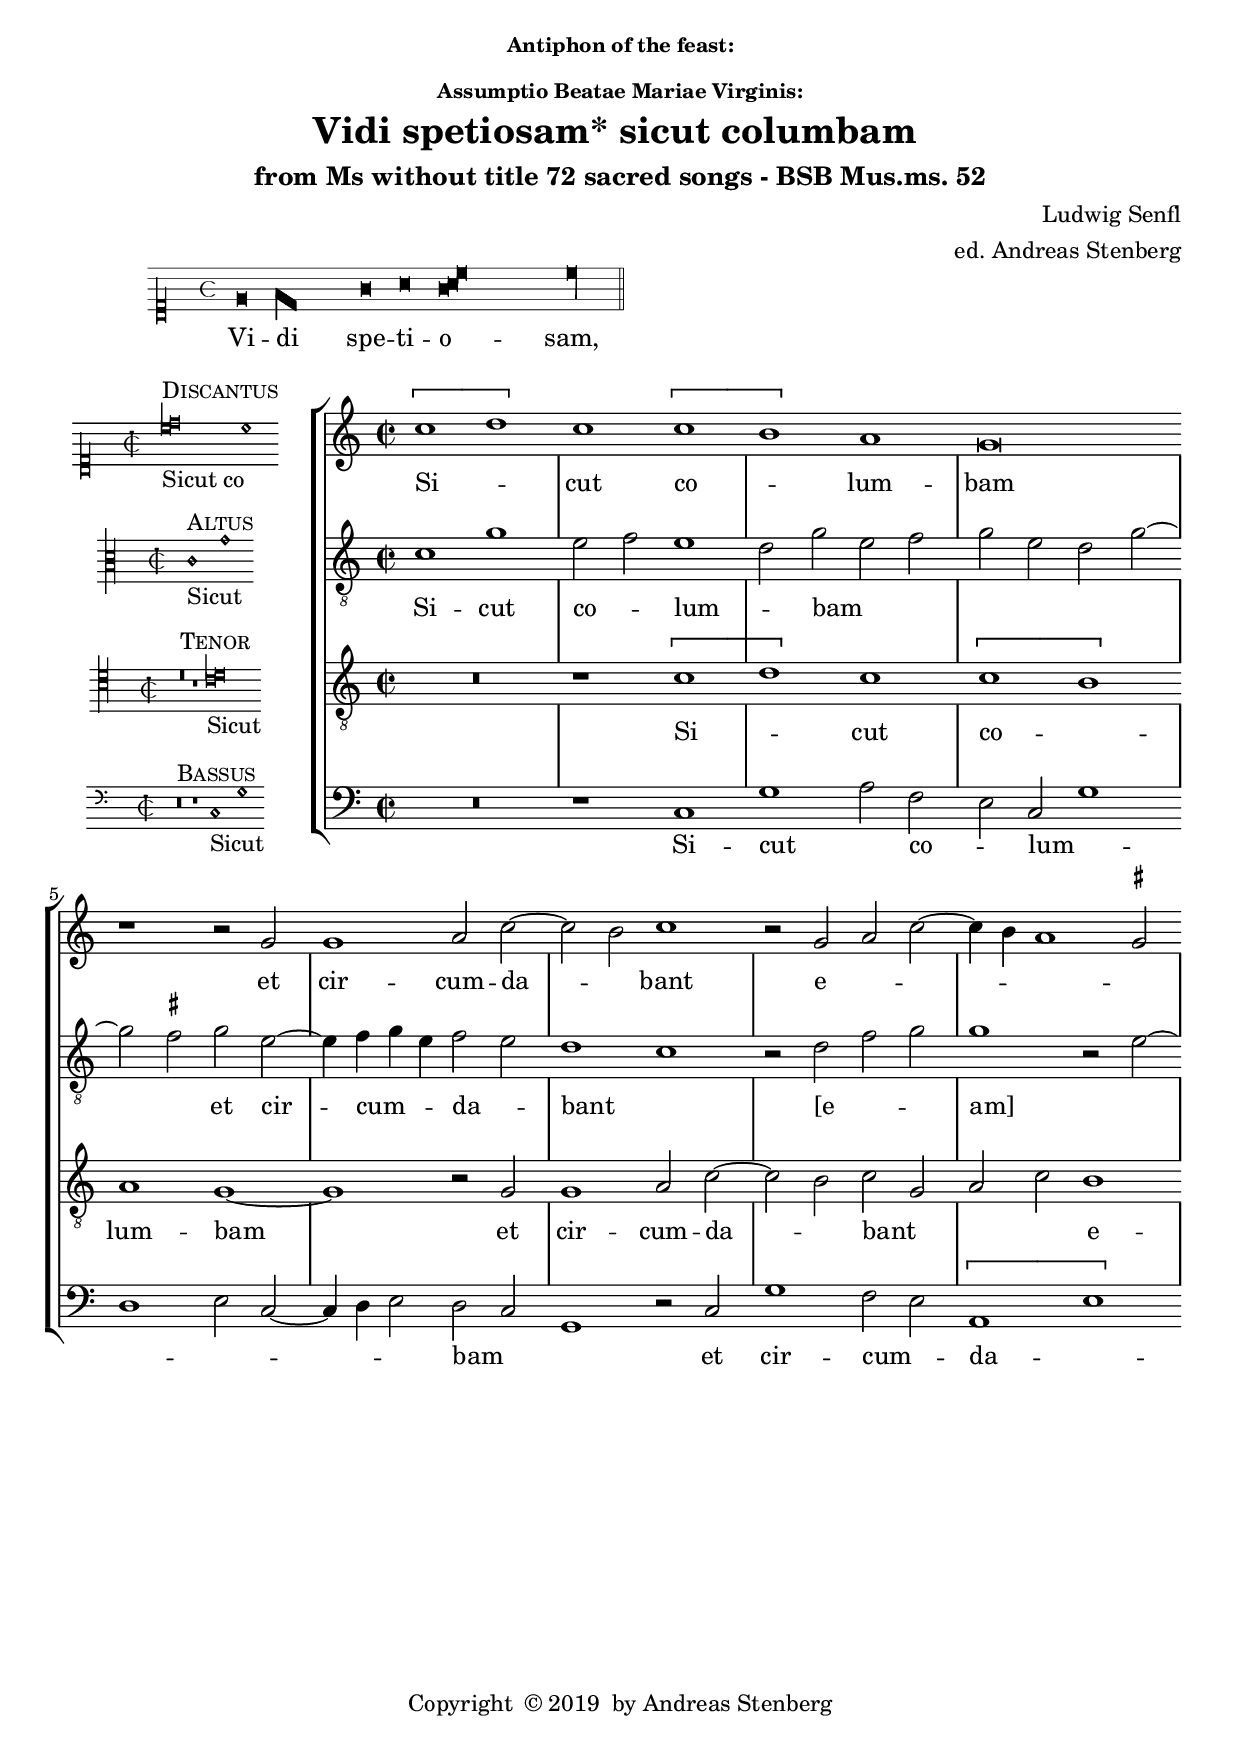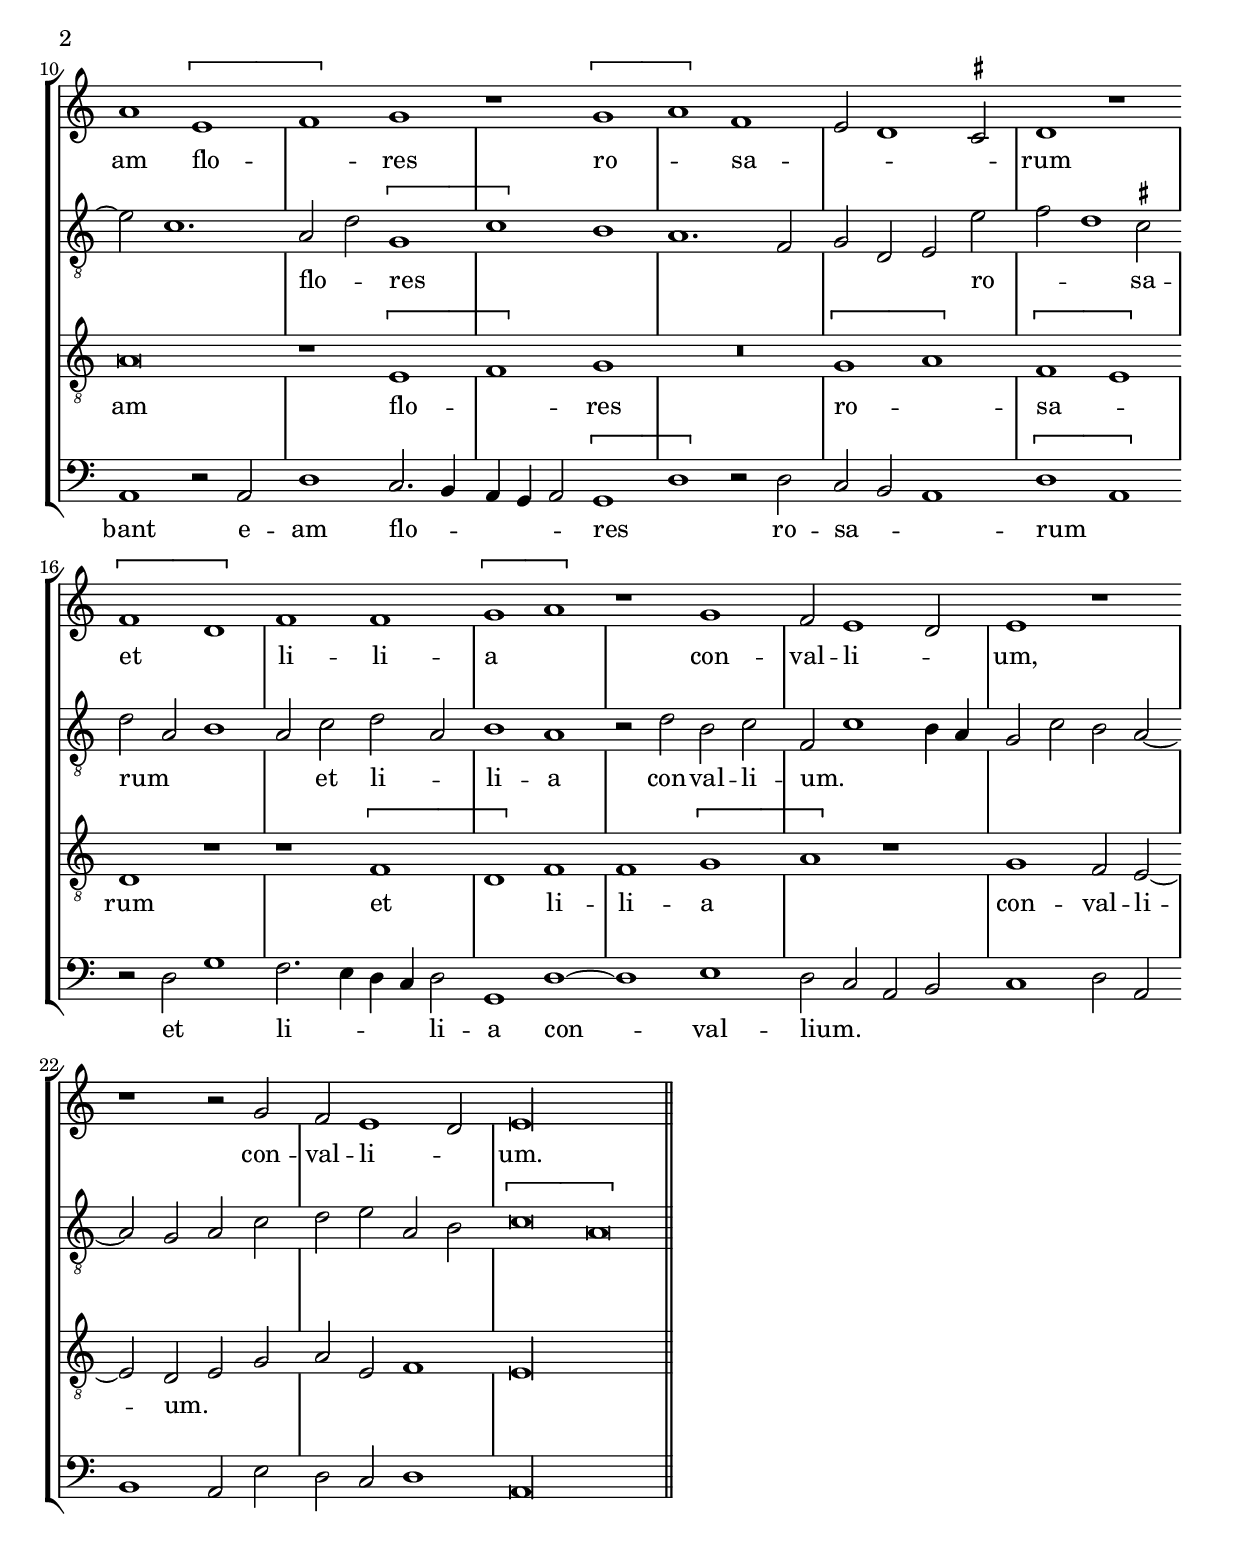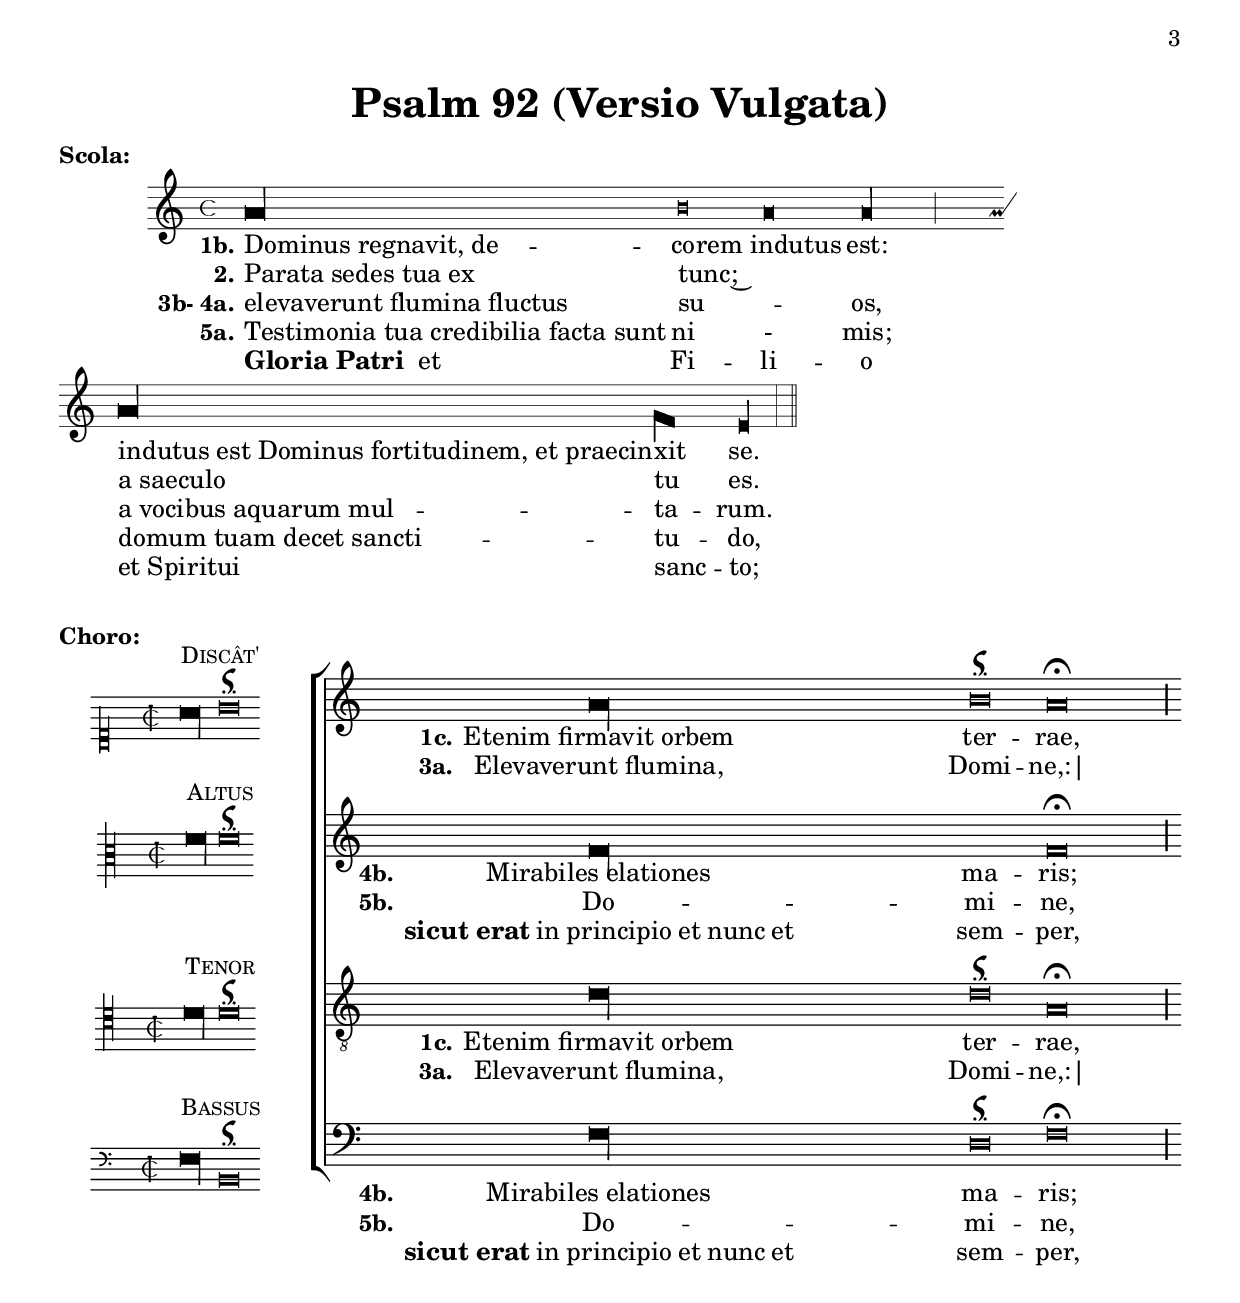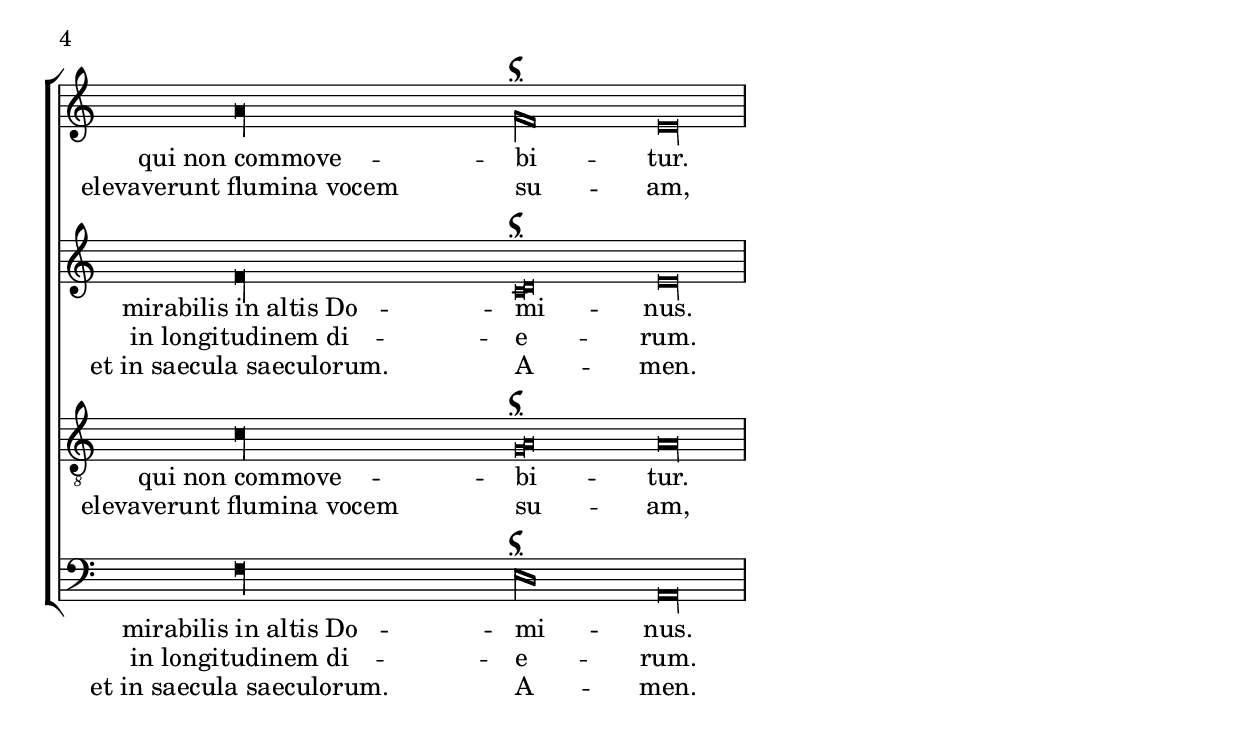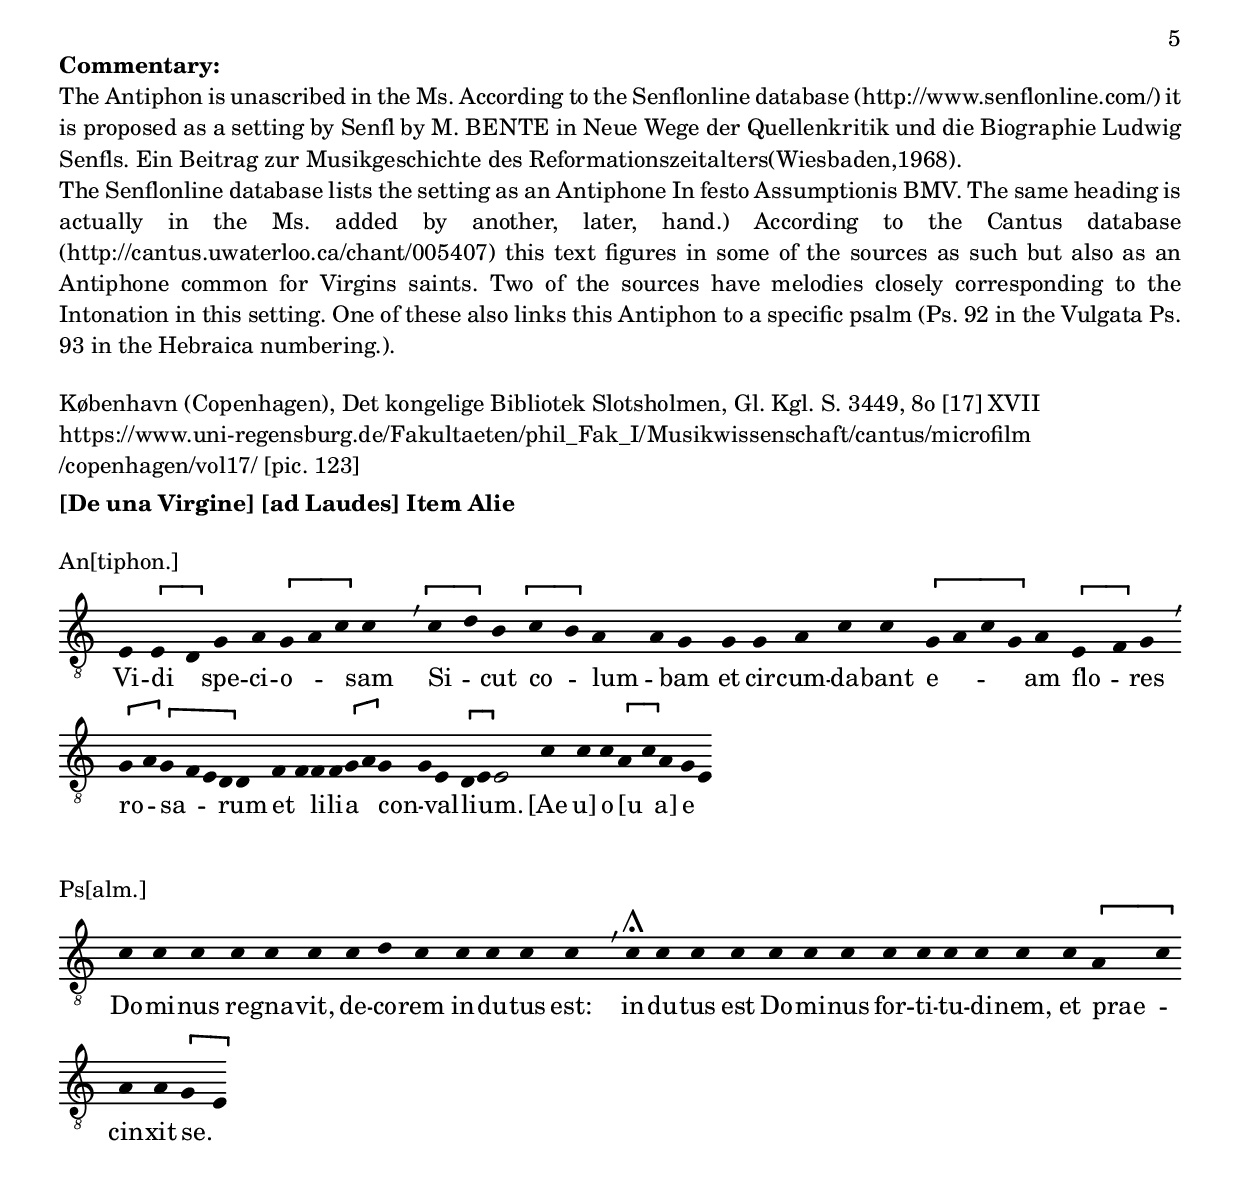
\version "2.18.0"
\include "deutsch.ly"
ficta = \once \set suggestAccidentals =##t
%% from gregoriana.ly
virgula = {
  \once \override BreathingSign.text = #(make-musicglyph-markup "scripts.rcomma")
  \once \override BreathingSign.font-size = #-2

  % Workaround: add padding.  Correct fix would be spacing engine handle this.
  \once \override BreathingSign.minimum-X-extent = #'(-1.0 . 0.0)
  \once \override BreathingSign.minimum-Y-extent = #'(-2.5 . 2.5)

  \breathe
}
caesura = {
  \once \override BreathingSign.text = #(make-musicglyph-markup "scripts.rvarcomma")
  \once \override BreathingSign.font-size = #-2

  % Workaround: add padding.  Correct fix would be spacing engine handle this.
  \once \override BreathingSign.minimum-X-extent = #'(-1.0 . 0.0)
  \once \override BreathingSign.minimum-Y-extent = #'(-2.5 . 2.5)

  \breathe
}
divisioMinima = {
  \once \override BreathingSign.stencil = #ly:breathing-sign::divisio-minima

  % Workaround: add padding.  Correct fix would be spacing engine handle this.
  \once \override BreathingSign.minimum-X-extent = #'(-1.0 . 0.0)
  \once \override BreathingSign.minimum-Y-extent = #'(-2.5 . 2.5)

  \breathe
}
divisioMaior = {
  \once \override BreathingSign.stencil = #ly:breathing-sign::divisio-maior
  \once \override BreathingSign.Y-offset = #0

  % Workaround: add padding.  Correct fix would be spacing engine handle this.
  \once \override BreathingSign.minimum-X-extent = #'(-1.0 . 0.0)
  \once \override BreathingSign.minimum-Y-extent = #'(-2.5 . 2.5)

  \breathe
}
divisioMaxima = {
  \once \override BreathingSign.stencil = #ly:breathing-sign::divisio-maxima
  \once \override BreathingSign.Y-offset = #0

  % Workaround: add padding.  Correct fix would be spacing engine handle this.
  \once \override BreathingSign.minimum-X-extent = #'(-1.0 . 0.0)
  \once \override BreathingSign.minimum-Y-extent = #'(-2.5 . 2.5)

  \breathe
}
finalis = {
  \once \override BreathingSign.stencil = #ly:breathing-sign::finalis
  \once \override BreathingSign.Y-offset = #0

  % Workaround: add padding.  Correct fix would be spacing engine handle this.
  \once \override BreathingSign.minimum-X-extent = #'(-1.0 . 0.0)
  \once \override BreathingSign.minimum-Y-extent = #'(-2.5 . 2.5)

  \breathe
}

\header {
  title = \markup {
    \center-column {
      \small "Antiphon of the feast:"
      \small "Assumptio Beatae Mariae Virginis:"
      "Vidi spetiosam* sicut columbam "
      %      "Wann er zu nacht"
      \vspace #0.5
    }
  }
  subtitle = "from Ms without title 72 sacred songs - BSB Mus.ms. 52"
  composer = "Ludwig Senfl"
  arranger = "ed. Andreas Stenberg"
  poet = ""
  meter =""
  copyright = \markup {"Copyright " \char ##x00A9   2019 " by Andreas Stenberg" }
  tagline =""
}
Inton = \relative c'' {
  \set Score.tempoHideNote = ##t
  \tempo 2 . = 86
  \override NoteHead.style = #'blackpetrucci
  e,\breve*1/4
  \[f\breve*1/4 \melisma d\breve*1/4 \melismaEnd \]
  g\breve*1/4 a\breve*1/4
  \[g\breve*1/4 \melisma a\breve*1/4 c\breve*1/4 \melismaEnd \]
  c\longa*1/4
  \revert Staff.BarLine.transparent
  \bar "||"
}
\score {
  <<
    \new MensuralVoice = "discantus" {
      \clef "petrucci-c1"
      \hide Score.BarNumber {
        \Inton
      }
    }
    \new Lyrics \lyricsto "discantus" {
      Vi -- di spe -- ti -- o -- sam,
    }
  >>
  \layout {
    line-width = #160
  }
}

global = {
  \key c \major
}

sopMusic = \relative c'' {

  \set Score.tempoHideNote = ##t
  \tempo 2 = 86
  \time 2/2
  \set Timing.measureLength = #(ly:make-moment 4/2)
  \override Staff.BarLine.transparent = ##t
 \[c1( d1)\]
 c1 \[c1(
 h1)\] a1
 g\breve
 r1 r2 g2
 g1 a2 c2~(
 c2 h2) c1			%% end of first line in orig.
 r2 g2( a2 c2~
 c4 h4 a1 \ficta gis2)
 a1 \[e1(
 f1)\] g1
 r1 \[g1(
 a1)\] f1(
 e2 d1 \ficta cis2)			%% end of second line (last on first page).
 d1 r1
 \[f1( d1)\]
 f1 f1				%% end of third line (first on second page).
 \[g1( a1)\]
 r1 g1
 f2 e1( d2)
 e1 r1
 r1 r2 g2			%% end of fourth line.
 f2 e1( d2)
 \cadenzaOn
 e\longa
 \revert Staff.BarLine.transparent
  \bar "||"
}
sopWords = \lyricmode {
%Vidi speciosam
Si -- cut co -- lum -- bam
et cir -- cum -- da -- bant e -- am flo -- res ro -- sa -- rum et li -- li -- a con -- val -- li -- um,
con -- val -- li -- um.
}
altoMusic = \relative c' {
  \clef "G_8"
  \override Staff.BarLine.transparent = ##t
  c1 g'1
  e2( f2) e1(
  d2) g2( e2 f2			%% end of first line in orig. Ms.
  g2 e2 d2 g2~
  g2 \ficta fis2) g2 e2~
  e4 f4( g4 e4) f2( e2)
  d1( c1)
  r2 d2( f2 g2)			%% end of second line.
  g1 r2 e2~(
  e2 c1.)
  a2( d2) \[g,1(
  c1\] h1
  a1. f2
  g2 d2 e2) e'2( 		%% end of third line (last on first page).
  f2 d1) \ficta cis2
  d2( a2 h1
  a2) c2 d2( a2)		%% end of fourth line. (first o second page).
  h1 a1
  r2 d2 h2 c2
  f,2( c'1 h4 a4
  g2 c2 h2 a2~
  a2 g2				%% end of fifth line.
  a2 c2
  d2 e2 a,2 h2
  \[c\breve a\breve)\]
  \revert Staff.BarLine.transparent
}
altoWords = \lyricmode {
%Vidi speciosam
Si -- cut co -- lum -- bam
et cir -- cum -- da -- bant [e -- am] _ flo -- res ro -- sa -- rum et li -- li -- a con -- val -- li -- um.
}
tenorMusic = \relative c' {
  \clef "G_8"
  \override Staff.BarLine.transparent = ##t
   R\breve
   r1 \[c1(
   d1)\] c1
   \[c1( h1)\]
   a1 g1~
   g1				%% end of first line in orig. Ms.
   r2 g2
   g1 a2 c2~(
   c2 h2) c2( g2
   a2 c2) h1
   a\breve			%% end of second line.
   r1 \[e1(
   f1)\] g1
   R\breve
   \[g1( a1)\] 			%% end of third line (last on first page).
   \[f1( e1)\]
   d1 r1
   r1 \[f1(
   d1)\] f1
   f1 \[g1(
   a1)\] r1			%% end of fourth line (first on second page)
   g1 f2 e2~
   e2 d2( e2 g2
   a2 e2 f1
   e\longa)
 \revert Staff.BarLine.transparent
}
tenorWords = \lyricmode {
%Vidi speciosam
Si -- cut co -- lum -- bam
et cir -- cum -- da -- bant e -- am flo -- res ro -- sa -- rum et li -- li -- a con -- val -- li -- um.
}
bassMusic = \relative c {
  \override Staff.BarLine.transparent = ##t
  R\breve
  r1 c1
  g'1( a2) f2(
  e2) c2( g'1 				%% end of first line in orig. Ms.
  d1  e2 c2~
  c4 d4 e2) d2( c2
  g1) r2 c2
  g'1 f2( e2)
  \[a,1( e'1)\]			%% end of second line.
  a,1 r2 a2
  d1 c2.( h4
  a4 g4 a2) \[g1(
  d'1)\] r2 d2
  c2( h2 a1)			%% end of third line (last on first page).
  \[d1( a1)\]
  r2 d2( g1)			%% end of fourth line (first on second page)
  f2.( e4 d4 c4) d2
  g,1 d'1~
  d1 e1
  d2( c2 a2 h2)			%% end of fifth line.
  c1( d2 a2
  h1 a2 e'2
  d2 c2 d1
  a\longa
  \revert Staff.BarLine.transparent
}
bassWords = \lyricmode {
%Vidi speciosam
Si -- cut co -- lum -- bam
et cir -- cum -- da -- bant e -- am flo -- res ro -- sa -- rum et li -- li -- a con -- val -- lium.
}
incipitDiscantus = \markup {
  \score {
    {
      %      \set Staff.instrumentName = #"Tenor "
      \override NoteHead.style = #'neomensural
      \override Rest.style = #'neomensural
      \override Staff.TimeSignature.style = #'mensural
      \cadenzaOn
      \clef "petrucci-c1"
      \key c \major
      \time 2/2

      \[c''1^\markup { \smallCaps"Discantus"}
      _"Sicut co" d''1\]
      c''1
    }
    \layout {
      \context {
        \Voice
        \remove "Ligature_bracket_engraver"
        \consists "Mensural_ligature_engraver"
      }
      line-width = 4.5\cm
    }
  }
}


incipitAltus = \markup {
  \score {
    {
      %      \set Staff.instrumentName = #"Tenor "
      \override NoteHead.style = #'neomensural
      \override Rest.style = #'neomensural
      \override Staff.TimeSignature.style = #'mensural
      \cadenzaOn
      \clef "petrucci-c3"
      \key c \major
      \time 2/2
      c'1^\markup \smallCaps"Altus"_"Sicut"
      g'1
    }
    \layout {
      \context {
        \Voice
        \remove "Ligature_bracket_engraver"
        \consists "Mensural_ligature_engraver"
      }
      line-width = 4.5\cm
    }
  }
}


incipitTenor = \markup {
  \score {
    {
      %      \set Staff.instrumentName = #"Tenor "
      \override NoteHead.style = #'neomensural
      \override Rest.style = #'neomensural
      \override Staff.TimeSignature.style = #'mensural
      \cadenzaOn
      \clef "petrucci-c4"
      \key c \major
      \time 2/2
      c'\breve \rest ^\markup \smallCaps"Tenor"
      r1
      \[c'1_"Sicut" d'1\]
    }
    \layout {
      \context {
        \Voice
        \remove "Ligature_bracket_engraver"
        \consists "Mensural_ligature_engraver"
      }
      line-width = 5.0\cm
    }
  }
}
#(append! supported-clefs '(("mensural-f3" . ("clefs.mensural.f" 0 0))))

incipitBassus = \markup {
  \score {
    {
      %      \set Staff.instrumentName = #"Tenor "
      \override NoteHead.style = #'neomensural
      \override Rest.style = #'neomensural
      \override Staff.TimeSignature.style = #'mensural
      \cadenzaOn
      \clef "mensural-f"
      \key c \major
      \time 2/2
      r\breve^\markup \smallCaps"Bassus"
      r1 c1_"Sicut" g1

    }
    \layout {
      \context {
        \Voice
        \remove "Ligature_bracket_engraver"
        \consists "Mensural_ligature_engraver"
      }
      line-width = 4.5\cm
    }
  }
}


\score {
  <<
    \new StaffGroup \with {
      \override VerticalAxisGroup.staff-staff-spacing = #'((basic-distance . 12))
    } <<
      \new Staff = treble <<
        \set Staff.instrumentName = \incipitDiscantus
        \new Voice = "sopranos" {
          \set  Staff.midiInstrument ="choir aahs"
          %	\voiceOne
          << \global \sopMusic >>
        }
      >>
      \new Lyrics = sopranos { s1 }

      \new Staff = "medius" <<
        \set Staff.instrumentName = \incipitAltus

        \new Voice = "altos" {
          %	\voiceTwo
          \set  Staff.midiInstrument ="choir aahs"
          << \global \altoMusic >>
        }
      >>

      \new Lyrics = "altos" { s1 }
      \new Staff = tenors <<
        \set Staff.instrumentName = \incipitTenor

        \clef "treble"
        \new Voice = "tenors" {
          \set  Staff.midiInstrument ="choir aahs"
          %	\voiceOne
          << \global \tenorMusic >>
        }
      >>
      \new Lyrics = "tenors" { s1 }

      \new Staff ="basses" {
        \set Staff.instrumentName = \incipitBassus

        \new Voice = "basses" {
          \set  Staff.midiInstrument ="choir aahs"
          \clef "bass"
          %	\voiceTwo
          << \global \bassMusic >>
        }
      }
    >>
    \new Lyrics = basses { s1 }

    \context Lyrics = sopranos \lyricsto sopranos \sopWords
    \context Lyrics = altos \lyricsto altos \altoWords
    \context Lyrics = tenors \lyricsto tenors \tenorWords
    \context Lyrics = basses \lyricsto basses \bassWords
  >>
  \layout {
    \context {
      \Score
      % no bars in staves
      %      \override BarLine.transparent = ##t

    }
    % the next three instructions keep the lyrics between the bar lines
    \context {
      \Lyrics
      \consists "Bar_engraver"
      \override BarLine.transparent = ##t
    }
    \context {
      \StaffGroup
      \consists "Separating_line_group_engraver"
    }
    \context {
      \Voice
      % no slurs
      \override Slur.transparent = ##t
      % Comment in the below "\remove" command to allow line
      % breaking also at those barlines where a note overlaps
      % into the next bar.  The command is commented out in this
      % short example score, but especially for large scores, you
      % will typically yield better line breaking and thus improve
      % overall spacing if you comment in the following command.
      %\remove "Forbid_line_break_engraver"
    }
    indent = 4.5\cm
  }

}

\pageBreak

\markup {
  \column {
    \vspace #1.0
    \fill-line { \fontsize #5 \bold "Psalm 92 (Versio Vulgata)" }
    \vspace #0.5
  }
}

Inton = \relative c'' {
  \set Score.tempoHideNote = ##t
  \tempo 2 . = 86
  \override NoteHead.style = #'petrucci
  s1
  \override NoteHead.style = #'blackpetrucci
  a\maxima*1/4
  \override NoteHead.style = #'petrucci
  h\breve*1/4
  \override NoteHead.style = #'blackpetrucci
  a\breve*1/4 a\longa*1/4 \divisioMaior
  s1 a\maxima*1/4 \[g\breve*1/4\melisma f\breve*1/4\melismaEnd \] e\longa*1/4
  \divisioMaxima
  \bar "||"
}
\score {
  <<
    \new MensuralVoice = "discantus" {
      %\clef "petrucci-c1"
      \clef "G"
      \hide Score.BarNumber {
        \Inton
      }
    }
    \new Lyrics \lyricsto "discantus" {
      \set stanza = "1b."

      \once \override LyricText.self-alignment-X = #LEFT
      "Dominus regnavit, de" -- co -- "rem indutus" est:
      \once \override LyricText.self-alignment-X = #LEFT
      "indutus est Dominus fortitudinem, et praecin" -- xit  se.
    }
    \new Lyrics \lyricsto"discantus" {

      \set stanza =  "2."
      \once \override LyricText.self-alignment-X = #LEFT
      "Parata sedes tua ex" tunc;~ _
      _
      \once \override LyricText.self-alignment-X = #LEFT
      "a saeculo" tu es.
    }
    \new Lyrics \lyricsto "discantus" {

      \set stanza = "3b- 4a."
      \once \override LyricText.self-alignment-X = #LEFT
      "elevaverunt flumina fluctus" su -- _ os,
      \once \override LyricText.self-alignment-X = #LEFT
      "a vocibus aquarum mul" -- ta -- rum.

    }
    \new Lyrics \lyricsto "discantus" {

      \set stanza =  "5a."
      \once \override LyricText.self-alignment-X = #LEFT
      "Testimonia tua credibilia facta sunt" ni - mis;
      \once \override LyricText.self-alignment-X = #LEFT
      "domum tuam decet sancti" -- tu -- do,
    }
    \new Lyrics \lyricsto "discantus" {
      \once \override LyricText.self-alignment-X = #LEFT
       \markup { \bold { "Gloria Patri " } et }   Fi -- li -- o
      \once \override LyricText.self-alignment-X = #LEFT
      "et Spiritui" sanc -- to;

    }
  >>
  \layout {
    line-width = #160
  }
  \header {
    piece = \markup \bold "Scola:"
  }
}


global = {
  \key c \major
  \override Staff.TimeSignature.transparent = ##t
}

sopMusic = \relative c'' {

  \set Score.tempoHideNote = ##t
  \tempo \breve = 86
  \time 2/2
  \set Timing.measureLength = #(ly:make-moment 4/1)
  \override Staff.BarLine.transparent = ##t
  \stemDown
  \override NoteHead.style = #'blackpetrucci
  s1 a\maxima
  \override NoteHead.style = #'neomensural
  \ficta
  h\breve^\signumcongruentiae
  a\breve^\fermata
  \break \bar "" \divisioMaior
  \override NoteHead.style = #'blackpetrucci
  s1 a\longa
  \override NoteHead.style = #'neomensural
  \[g\breve(^\signumcongruentiae
  f\breve)\]
  \cadenzaOn
  e\longa
  \divisioMaxima
  % \revert Staff.BarLine.transparent
  %  \bar "||"
}
sopWords = \lyricmode {
  \set stanza =  "1c."
  "Etenim firmavit orbem" ter -- rae,
  "qui non commove" -- bi -- tur.
}
sopWordsII = \lyricmode {
  \set stanza = "3a."
  "Elevaverunt flumina," Domi -- ne,:|
  "elevaverunt flumina vocem" su -- am,
}
sopWordsIII = \lyricmode {
  \set stanza = "4b."
  "Mirabiles elationes" ma -- ris;
  "mirabilis in altis Do" -- mi -- nus.
}
sopWordsIV = \lyricmode {
  \set stanza =  "5b."
  %"Testimonia tua credibilia facta sunt" ni -- mis;
  %"domum tuam decet sanctitudo,
  Do -- mi -- ne, "in longitudinem di" -- e -- rum.
}
gloriaWords = \lyricmode {
  "Gloria Patri et" Fili -- o
  "et Spiritui" sanc -- to;
}
sicutWords = \lyricmode {
 \markup { \bold "sicut erat" in principio et nunc et } sem -- per,
  "et in saecula saeculorum." A -- men.
}
altoMusic = \relative c' {
  \override Staff.BarLine.transparent = ##t
  \override NoteHead.style = #'blackpetrucci
  \stemDown
  s1 f\maxima
  \override NoteHead.style = #'neomensural
  s\breve
  f\breve^\fermata
  \divisioMaior
  \override NoteHead.style = #'blackpetrucci
  s1 f\longa
  \override NoteHead.style = #'neomensural
  \[c\breve(^\signumcongruentiae
  d\breve)\]
  e\longa
  \divisioMaxima
  %  \revert Staff.BarLine.transparent
}
altoWords = \lyricmode {
}
tenorMusic = \relative c' {
  \clef "G_8"
  \override Staff.BarLine.transparent = ##t
  \override NoteHead.style = #'blackpetrucci
  s1 d\maxima
  \override NoteHead.style = #'neomensural
  d\breve^\signumcongruentiae
  a\breve^\fermata
  \divisioMaior
  \override NoteHead.style = #'blackpetrucci
  s1 c\longa
  \override NoteHead.style = #'neomensural
  \[g\breve(^\signumcongruentiae
  a\breve)\]
  \stemDown
  a\longa
  \divisioMaxima
  %  \revert Staff.BarLine.transparent
}

bassMusic = \relative c {
  \override Staff.BarLine.transparent = ##t
  \override NoteHead.style = #'blackpetrucci
  s1 f\maxima
  \override NoteHead.style = #'neomensural
  d\breve^\signumcongruentiae
  f\breve^\fermata
  \divisioMaior
  \override NoteHead.style = #'blackpetrucci
  s1 f\longa
  \override NoteHead.style = #'neomensural
  \[e\breve(^\signumcongruentiae
  d\breve)\]
  \stemDown
  a\longa
  \divisioMaxima
  %  \revert Staff.BarLine.transparent
}
bassWords = \lyricmode {
}
incipitDiscantus = \markup {
  \score {
    {
      %      \set Staff.instrumentName = #"Tenor "
      \override Rest.style = #'neomensural
      \override Staff.TimeSignature.style = #'mensural
      \cadenzaOn
      \clef "petrucci-c1"
      \key c \major
      \time 2/2
      \override NoteHead.style = #'blackpetrucci
      a'\maxima ^\markup { \smallCaps"Discât'"} %_"SChön bin ich nit"
      \override NoteHead.style = #'neomensural
      h'\breve^\signumcongruentiae
    }
    \layout {
      \context {
        \Voice
        \remove "Ligature_bracket_engraver"
        \consists "Mensural_ligature_engraver"
      }
      line-width = 4.5\cm
    }
  }
}


incipitAltus = \markup {
  \score {
    {
      %      \set Staff.instrumentName = #"Tenor "
      \override NoteHead.style = #'blackpetrucci
      \override Rest.style = #'neomensural
      \override Staff.TimeSignature.style = #'mensural
      \cadenzaOn
      \clef "petrucci-c3"
      \key c \major
      \time 2/2
      f'\maxima^\markup \smallCaps"Altus"_""
      \override NoteHead.style = #'neomensural
      f'\breve^\signumcongruentiae

    }
    \layout {
      \context {
        \Voice
        \remove "Ligature_bracket_engraver"
        \consists "Mensural_ligature_engraver"
      }
      line-width = 4.5\cm
    }
  }
}


incipitTenor = \markup {
  \score {
    {
      %      \set Staff.instrumentName = #"Tenor "
      \override NoteHead.style = #'blackpetrucci
      \override Rest.style = #'neomensural
      \override Staff.TimeSignature.style = #'mensural
      \cadenzaOn
      \clef "petrucci-c4"
      \key c \major
      \time 2/2
      d'\maxima^\markup \smallCaps"Tenor" _""
      \override NoteHead.style = #'neomensural
      d'\breve^\signumcongruentiae

    }
    \layout {
      \context {
        \Voice
        \remove "Ligature_bracket_engraver"
        \consists "Mensural_ligature_engraver"
      }
      line-width = 5.0\cm
    }
  }
}
#(append! supported-clefs '(("mensural-f3" . ("clefs.mensural.f" 0 0))))

incipitBassus = \markup {
  \score {
    {
      %      \set Staff.instrumentName = #"Tenor "
      \override NoteHead.style = #'blackpetrucci
      \override Rest.style = #'neomensural
      \override Staff.TimeSignature.style = #'mensural
      \cadenzaOn
      \clef "mensural-f"
      \key c \major
      \time 2/2
      f\maxima^\markup \smallCaps"Bassus"_""
      \override NoteHead.style = #'neomensural
      h,\breve^\signumcongruentiae
    }
    \layout {
      \context {
        \Voice
        \remove "Ligature_bracket_engraver"
        \consists "Mensural_ligature_engraver"
      }
      line-width = 4.5\cm
    }
  }
}

\markup {
  \column {
    \vspace #1.0
  }
}

\score {
  <<
    \new ChoirStaff \with {
      \override VerticalAxisGroup.staff-staff-spacing = #'((basic-distance . 12))
    } <<
      \new Staff = treble <<
        \set Staff.instrumentName = \incipitDiscantus
        \new Voice = "sopranos" {
          \set  Staff.midiInstrument ="choir aahs"
          %	\voiceOne
          << \global \sopMusic >>
        }
      >>
      \new Lyrics = sopranosII { s1 }
      \new Lyrics = sopranosIV { s1 }
      \new Staff = "medius" <<
        \set Staff.instrumentName = \incipitAltus

        \new Voice = "altos" {
          %	\voiceTwo
          \set  Staff.midiInstrument ="choir aahs"
          << \global \altoMusic >>
        }
      >>
      \new Lyrics = sopranosV { s1 }
      \new Lyrics = sopranosVI { s1 }
      \new Lyrics = sicutErat { s1 }

      \new Staff = tenors <<
        \set Staff.instrumentName = \incipitTenor

        \clef "treble"
        \new Voice = "tenors" {
          \set  Staff.midiInstrument ="choir aahs"
          %	\voiceOne
          << \global \tenorMusic >>
        }
      >>
      \new Lyrics = "tenorsII" { s1 }
      \new Lyrics = "tenorsIV" { s1 }

      \new Staff ="basses" {
        \set Staff.instrumentName = \incipitBassus

        \new Voice = "basses" {
          \set  Staff.midiInstrument ="choir aahs"
          \clef "bass"
          %	\voiceTwo
          << \global \bassMusic >>
        }
      }
    >>
    \new Lyrics = "tenorsV" { s1 }
    \new Lyrics = "tenorsVI" { s1 }
    \new Lyrics = "sicutEratT" { s1 }

    \context Lyrics = sopranosII \lyricsto sopranos \sopWords
    \context Lyrics = sopranosIV \lyricsto sopranos \sopWordsII
    \context Lyrics = sopranosV \lyricsto sopranos \sopWordsIII
    \context Lyrics = sopranosVI \lyricsto sopranos \sopWordsIV
    \context Lyrics = sicutErat \lyricsto sopranos \sicutWords

    \context Lyrics = tenorsII \lyricsto sopranos \sopWords
    \context Lyrics = tenorsIV \lyricsto sopranos \sopWordsII
    \context Lyrics = tenorsV \lyricsto sopranos \sopWordsIII
    \context Lyrics = tenorsVI \lyricsto sopranos \sopWordsIV
    \context Lyrics = sicutEratT \lyricsto sopranos \sicutWords
  >>
  \layout {
    \context {
      \Score
      % no bars in staves
      %      \override BarLine.transparent = ##t

    }
    % the next three instructions keep the lyrics between the bar lines
    \context {
      \Lyrics
      \consists "Bar_engraver"
      \override BarLine.transparent = ##t
    }
    \context {
      \StaffGroup
      \consists "Separating_line_group_engraver"
    }
    \context {
      \Voice
      \remove "Ligature_bracket_engraver"
      \consists "Mensural_ligature_engraver"
      % no slurs
      \override Slur.transparent = ##t
      % Comment in the below "\remove" command to allow line
      % breaking also at those barlines where a note overlaps
      % into the next bar.  The command is commented out in this
      % short example score, but especially for large scores, you
      % will typically yield better line breaking and thus improve
      % overall spacing if you comment in the following command.
      %\remove "Forbid_line_break_engraver"
    }
    indent = 4.5\cm
  }
  \header {
    piece =  \markup \bold "Choro:"
  }
}

\pageBreak

%% Comments
\markup {
  \column {
    \bold "Commentary:"
    \justify-string #"The Antiphon is unascribed in the Ms. According to the Senflonline database (http://www.senflonline.com/) it 
is proposed as a setting by Senfl by M. BENTE in Neue  Wege  der  Quellenkritik  und  die  Biographie  Ludwig  
Senfls.  Ein  Beitrag  zur  Musikgeschichte  des Reformationszeitalters(Wiesbaden,1968). 

The Senflonline database lists the setting as an Antiphone In festo Assumptionis BMV. The same heading is 
actually in the Ms. added by another, later, hand.) According to the Cantus database 
(http://cantus.uwaterloo.ca/chant/005407) this text figures in some of the sources as such but also as an 
Antiphone common for Virgins saints. Two of the sources have melodies closely corresponding to the 
Intonation in this setting. One of these also links this Antiphon to a specific psalm (Ps. 92 in the Vulgata Ps. 
93 in the Hebraica numbering.).

"

    \vspace #1.0
  }
}


\include "gregorian.ly"
\markup {
  \column {
 \line { København (Copenhagen), Det kongelige Bibliotek Slotsholmen, Gl. Kgl. S. 3449, 8o [17] XVII }
 \line { https://www.uni-regensburg.de/Fakultaeten/phil_Fak_I/Musikwissenschaft/cantus/microfilm}
 \line { /copenhagen/vol17/  [pic. 123]  }
 \vspace #0.2
 \line { \bold { [De una Virgine] [ad Laudes] Item Alie} }
 \vspace #1.0
  }
}
chant = \relative c' {
  \clef "G_8"
  e,4 \[e4\melisma d4\melismaEnd\] g4
  a4 \[g4\melisma a4 c4\melismaEnd\]
  c4 \divisioMinima \[c4\melisma d4\melismaEnd\] h4
  \[c4\melisma h4\melismaEnd\] a4\melisma a\melismaEnd
  g4 g4 g4 a4
  c4 c4 \[g4\melisma a4 c4 g4\melismaEnd\]
  a4 \[e4\melisma f4\melismaEnd\] g4 \divisioMinima
  \[g4\melisma a4\melismaEnd\] \[g4\melisma f4 e4 d4\melismaEnd\] d4
  f4\melisma f4\melismaEnd f4 f4
  \[g4\melisma a4\melismaEnd\] g\melisma g4\melismaEnd
  e4 \[d4\melisma e4\melismaEnd\] e2
  \finalis
  c'4 c4 c4 \[a4\melisma c4\melismaEnd\] a4 g4 e4
}

verba = \lyricmode {
Vi -- di spe -- ci -- o -- sam
Si -- cut co -- lum -- bam
et cir -- cum -- da -- bant e -- am flo -- res ro -- sa -- rum et li -- li -- a con -- val -- li -- um.


[Ae u] o [u a] e
}
\score {
  \new Staff <<
  \new Voice = "melody" \chant
  \new Lyrics = "one" \lyricsto melody \verba
  >>
  \layout {
    \context {
      \Staff
      \remove "Time_signature_engraver"
      \remove "Bar_engraver"
      \hide Stem
    }
  }
  \header {
    piece = "An[tiphon.]"
  }
}

chantPs = \relative c' {
  \clef "G_8"
  c4 c4 c4 c4
  c4 c4 c4 d4
  c4 c4 c4 c4
  c4 \divisioMaior
  c4 c4
  c4 c4 c4 c4
  c4 c4 c4 c4
  c4 c4 c4 \[a4\melisma
  c4\melismaEnd\] a4 a4 \[g4\melisma
  e4\melismaEnd\]
  \finalis
}

verbaPs = \lyricmode {
 Do -- mi -- nus re -- gna -- vit, de -- co -- rem in -- du -- tus est:
in -- du -- tus est Do -- mi -- nus for -- ti -- tu -- di -- nem, et prae -- cin -- xit se.
%Etenim firmavit orbem terrae, qui non commovebitur.
%2  Parata sedes tua ex tunc; a saeculo tu es.
%3  Elevaverunt flumina, Domine, elevaverunt flumina vocem suam; elevaverunt flumina fluctus suos,
%4  a vocibus aquarum multarum. Mirabiles elationes maris; mirabilis in altis Dominus.
%5  Testimonia tua credibilia facta sunt nimis;
%domum tuam decet sanctitudo, Domine, in longitudinem dierum.
}
\score {
  \new Staff <<
  \new Voice = "melody" \chantPs
  \new Lyrics = "one" \lyricsto melody \verbaPs
  >>
  \layout {
    \context {
      \Staff
      \remove "Time_signature_engraver"
      \remove "Bar_engraver"
      \hide Stem
    }
  }
  \header {
    piece = "Ps[alm.]"
  }
}
%{
%% midi output
\score {
  <<
    \new StaffGroup <<
      \new Staff = treble <<
        \set Staff.instrumentName = \incipitDiscantus
        \new Voice = "sopranos" {
          \set  Staff.midiInstrument ="choir aahs"
          %	\voiceOne
          << \global { \Inton  \sopMusic } >>
        }
      >>
      \new Lyrics = sopranos { s1 }

      \new Staff = "medius" <<
        \set Staff.instrumentName = \incipitAltus

        \new Voice = "altos" {
          %	\voiceTwo
          \set  Staff.midiInstrument ="choir aahs"
          << \global { s2*10 \altoMusic } >>
        }
      >>

      \new Lyrics = "altos" { s1 }
      \new Staff = tenors <<
        \set Staff.instrumentName = \incipitTenor

        \clef "treble"
        \new Voice = "tenors" {
          \set  Staff.midiInstrument ="choir aahs"
          %	\voiceOne
          << \global {s2*10 \tenorMusic } >>
        }
      >>
      \new Lyrics = "tenors" { s1 }

      \new Staff ="basses" {
        \set Staff.instrumentName = \incipitBassus

        \new Voice = "basses" {
          \set  Staff.midiInstrument ="choir aahs"
          \clef "G_8"
          %	\voiceTwo
          << \global {s2*10 \bassMusic } >>
        }
      }
    >>
    \new Lyrics = basses { s1 }

    \context Lyrics = sopranos \lyricsto sopranos \sopWords
    \context Lyrics = altos \lyricsto altos \altoWords
    \context Lyrics = tenors \lyricsto tenors \tenorWords
    \context Lyrics = basses \lyricsto basses \bassWords
  >>
%  \layout {}
  \midi {}
}
%}
\paper {
  ragged-bottom = ##t
  ragged-last-bottom = ##t
  ragged-last = ##t
}

%{
convert-ly.py (GNU LilyPond) 2.18.2  convert-ly.py: Processing `'...
Applying conversion: 2.15.7, 2.15.9, 2.15.10, 2.15.16, 2.15.17,
2.15.18, 2.15.19, 2.15.20, 2.15.25, 2.15.32, 2.15.39, 2.15.40,
2.15.42, 2.15.43, 2.16.0, 2.17.0, 2.17.4, 2.17.5, 2.17.6, 2.17.11,
2.17.14, 2.17.15, 2.17.18, 2.17.19, 2.17.20, 2.17.25, 2.17.27,
2.17.29, 2.17.97, 2.18.0
%}
